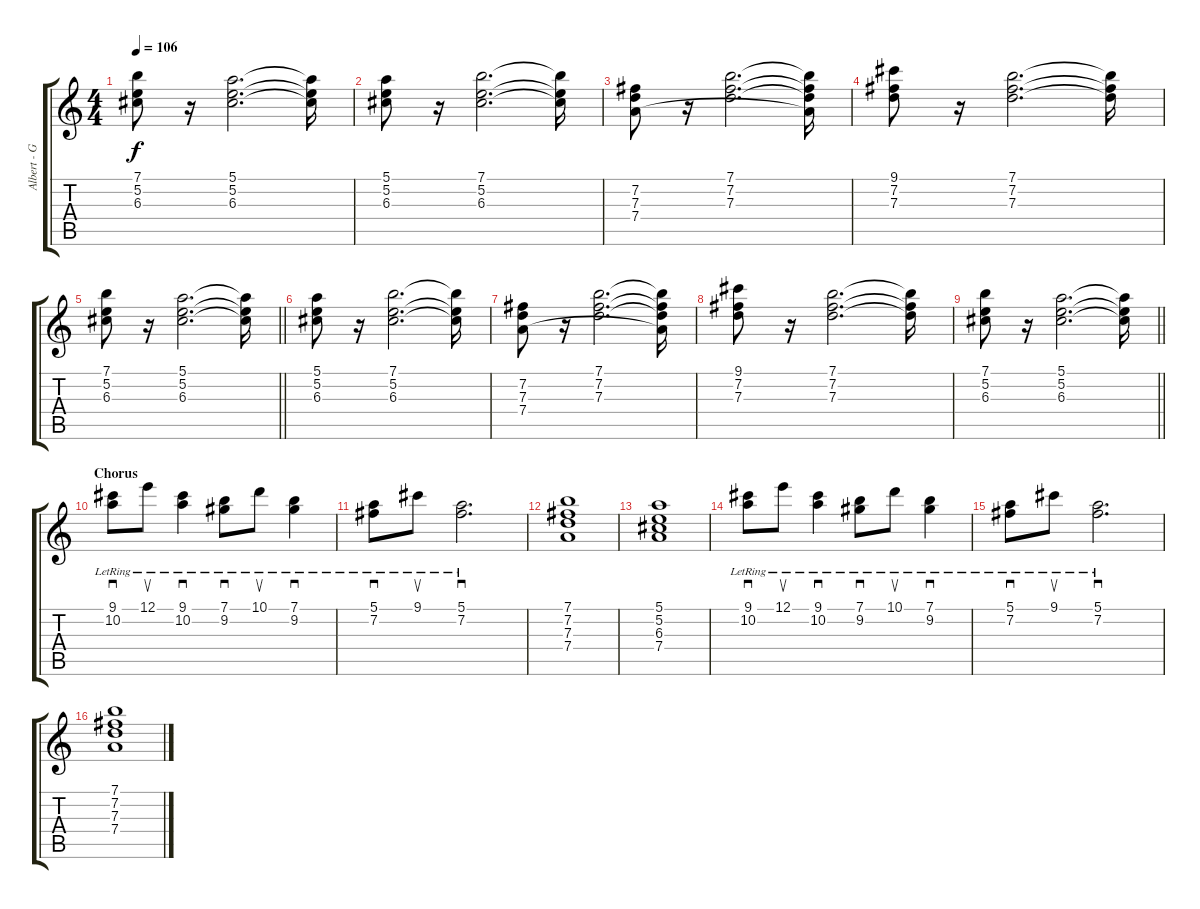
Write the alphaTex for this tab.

\track ("Albert - Guitar RSE" "Albert - G") {instrument electricguitarjazz}
\staff {score tabs}
\tuning (E4 B3 G3 D3 A2 E2) {hide}
\ts (4 4)
\tempo 106
\clef g2
\ks c
(7.1 5.2 6.3).8{dy f} r.16 (5.1 5.2 6.3).2{d} (5.1{t} 5.2{t} 6.3{t}).16 |
(5.1 5.2 6.3).8 r.16 (7.1 5.2 6.3).2{d} (7.1{t} 5.2{t} 6.3{t}).16 |
(7.2 7.3 7.4).8 r.16 (7.1 7.2 7.3).2{d} (7.1{t} 7.2{t} 7.3{t} 7.4{t}).16 |
(9.1 7.2 7.3).8 r.16 (7.1 7.2 7.3).2{d} (7.1{t} 7.2{t} 7.3{t}).16 |
\barLineRight lightlight
(7.1 5.2 6.3).8 r.16 (5.1 5.2 6.3).2{d} (5.1{t} 5.2{t} 6.3{t}).16 |
(5.1 5.2 6.3).8 r.16 (7.1 5.2 6.3).2{d} (7.1{t} 5.2{t} 6.3{t}).16 |
(7.2 7.3 7.4).8 r.16 (7.1 7.2 7.3).2{d} (7.1{t} 7.2{t} 7.3{t} 7.4{t}).16 |
(9.1 7.2 7.3).8 r.16 (7.1 7.2 7.3).2{d} (7.1{t} 7.2{t} 7.3{t}).16 |
\barLineRight lightlight
(7.1 5.2 6.3).8 r.16 (5.1 5.2 6.3).2{d} (5.1{t} 5.2{t} 6.3{t}).16 |
\section ("" "Chorus")
(9.1{lr} 10.2{lr}).8{sd} 12.1{lr}.8{su} (9.1{lr} 10.2{lr}).4{sd} (7.1{lr} 9.2{lr}).8{sd} 10.1{lr}.8{su} (7.1{lr} 9.2{lr}).4{sd} |
(5.1{lr} 7.2{lr}).8{sd} 9.1{lr}.8{su} (5.1{lr} 7.2{lr}).2{d sd} |
(7.1 7.2 7.3 7.4).1 |
(5.1 5.2 6.3 7.4).1 |
(9.1{lr} 10.2{lr}).8{sd} 12.1{lr}.8{su} (9.1{lr} 10.2{lr}).4{sd} (7.1{lr} 9.2{lr}).8{sd} 10.1{lr}.8{su} (7.1{lr} 9.2{lr}).4{sd} |
(5.1{lr} 7.2{lr}).8{sd} 9.1{lr}.8{su} (5.1{lr} 7.2{lr}).2{d sd} |
(7.1 7.2 7.3 7.4).1
